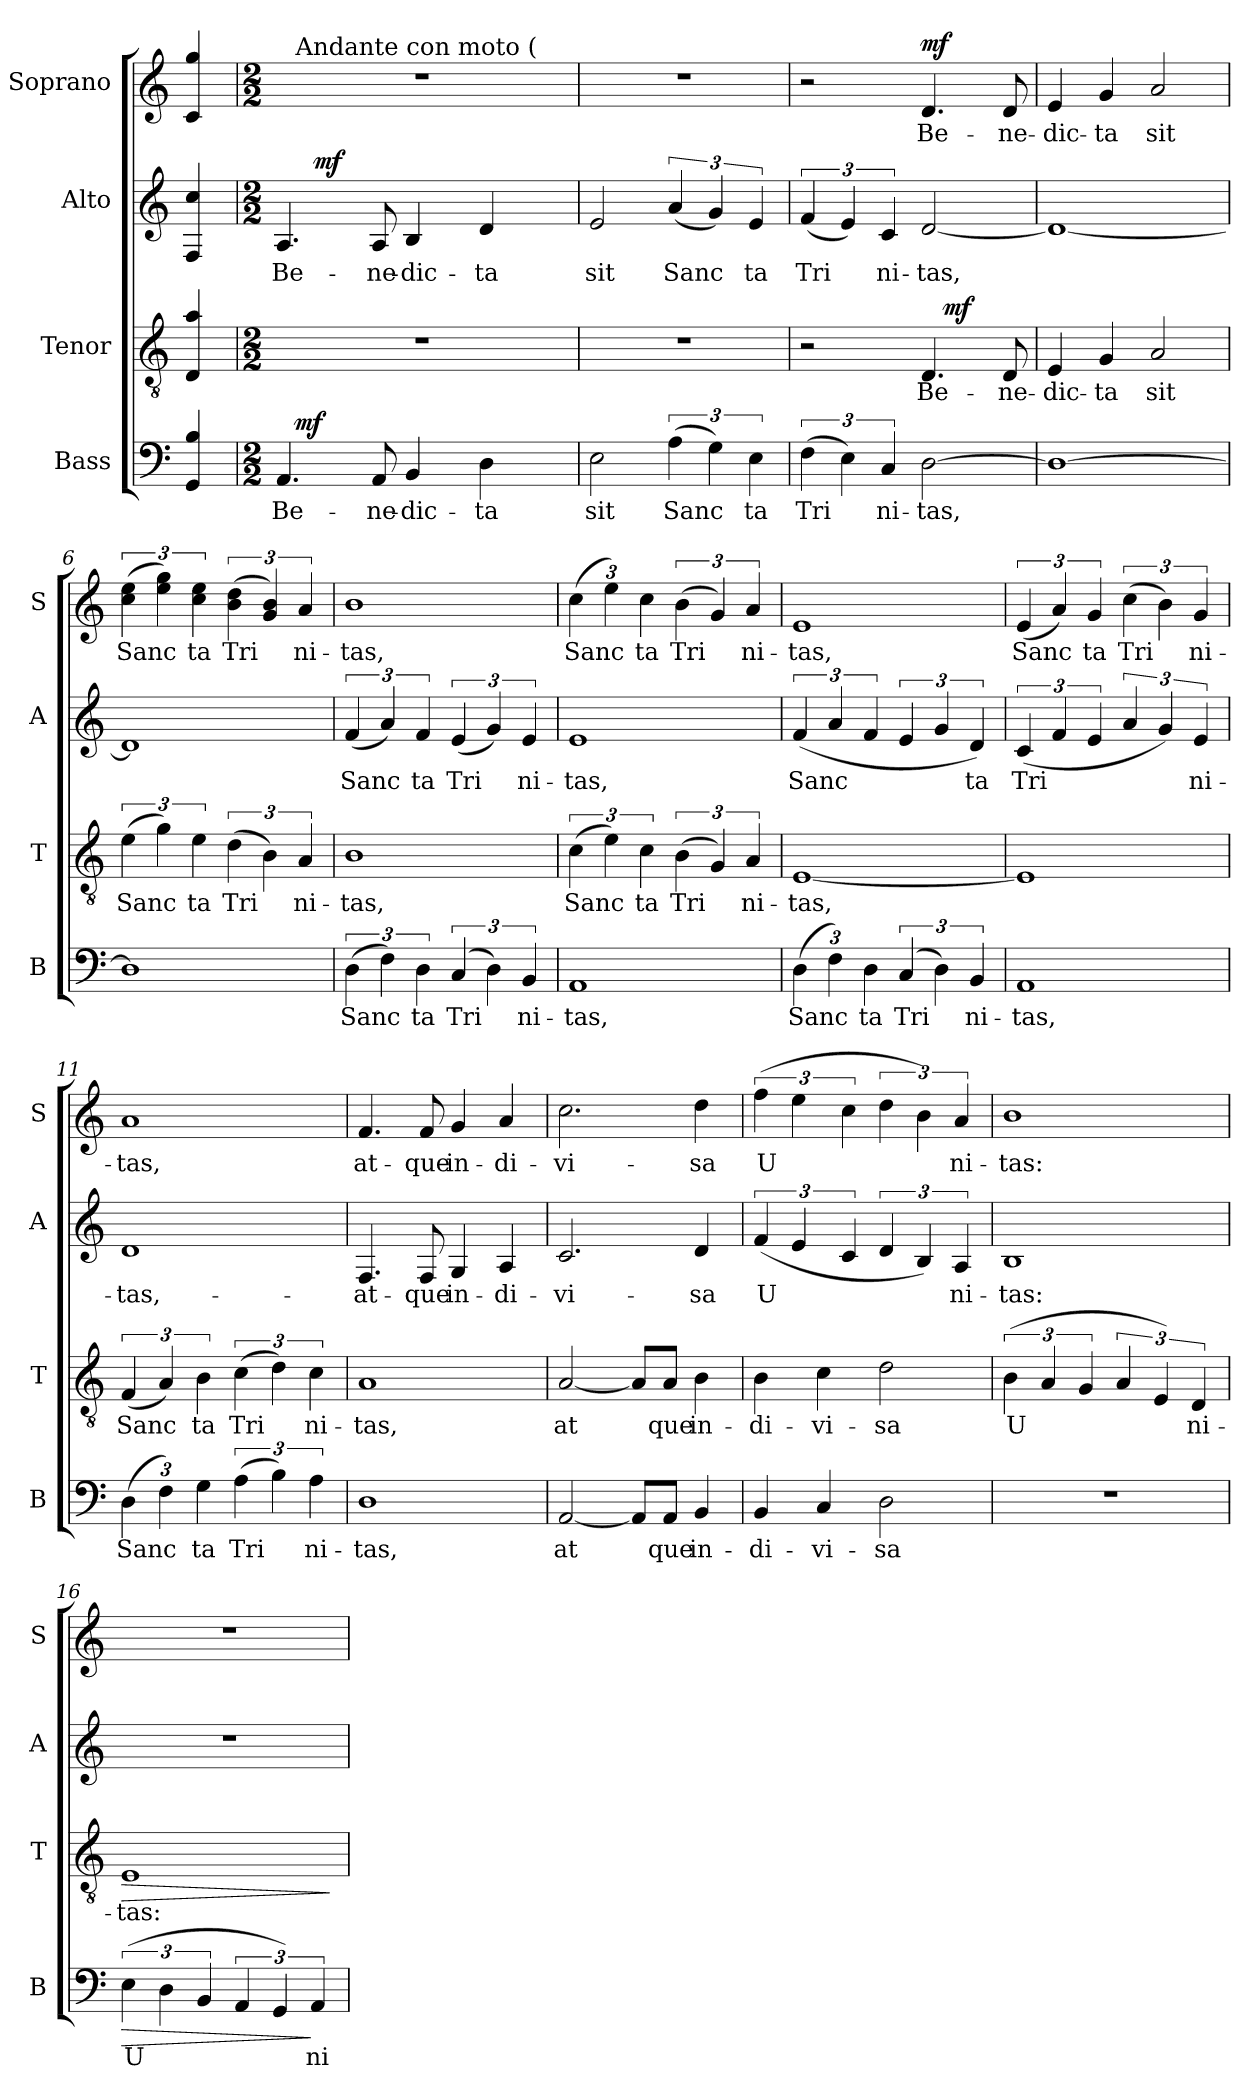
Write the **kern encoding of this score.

**kern	**text	**dynam	**kern	**text	**dynam	**kern	**text	**dynam	**kern	**text	**dynam
*part4	*part4	*part4	*part3	*part3	*part3	*part2	*part2	*part2	*part1	*part1	*part1
*staff4	*staff4	*staff4	*staff3	*staff3	*staff3	*staff2	*staff2	*staff2	*staff1	*staff1	*staff1
*I"Bass	*	*	*I"Tenor	*	*	*I"Alto	*	*	*I"Soprano	*	*
*I'B	*	*	*I'T	*	*	*I'A	*	*	*I'S	*	*
!!LO:PB:g=z
*stria5	*	*	*stria5	*	*	*stria5	*	*	*stria5	*	*
*clefF4	*	*	*clefGv2	*	*	*clefG2	*	*	*clefG2	*	*
*k[]	*	*	*k[]	*	*	*k[]	*	*	*k[]	*	*
*C:	*	*	*C:	*	*	*C:	*	*	*C:	*	*
=1	=1	=1	=1	=1	=1	=1	=1	=1	=1	=1	=1
!	!LO:LY:b:cj	!	!	!LO:LY:b:cj	!	!	!LO:LY:b:cj	!	!	!LO:LY:b:cj	!
4B/ 4GG/	.	.	4a/ 4D/	.	.	4cc/ 4F/	.	.	4gg/ 4c/	.	.
=2!	=2!	=2!	=2!	=2!	=2!	=2!	=2!	=2!	=2!	=2!	=2!
*M2/2	*	*	*M2/2	*	*	*M2/2	*	*	*M2/2	*	*
!	!LO:LY:b:cj	!	!	!	!	!	!LO:LY:b:cj	!	!	!	!
*^	*	*	*	*	*	*^	*	*	*^	*	*
4.AA/	32.ryy	Be-	.	1r	.	.	4.A/	16ryy	Be-	.	1r	32.ryy	.	.
!	!	!	!	!	!	!	!	!	!	!	!	!LO:TX:a:t=Andante con moto (	!	!
!	!	!	!LO:DY:a	!	!	!	!	!	!	!	!	!	!	!
.	2ryy	.	mf	.	.	.	.	.	.	.	.	2ryy	.	.
.	.	.	.	.	.	.	.	64ryy	.	.	.	.	.	.
!	!	!	!	!	!	!	!	!	!	!LO:DY:a	!	!	!	!
.	.	.	.	.	.	.	.	2ryy	.	mf	.	.	.	.
!	!	!LO:LY:b:cj	!	!	!	!	!	!	!LO:LY:b:cj	!	!	!	!	!
8AA/	.	-ne-	.	.	.	.	8A/	.	-ne-	.	.	.	.	.
!	!	!LO:LY:b:cj	!	!	!	!	!	!	!LO:LY:b:cj	!	!	!	!	!
4BB/	.	-dic-	.	.	.	.	4B/	.	-dic-	.	.	.	.	.
.	4ryy	.	.	.	.	.	.	.	.	.	.	4ryy	.	.
.	.	.	.	.	.	.	.	4ryy	.	.	.	.	.	.
!	!	!LO:LY:b:cj	!	!	!	!	!	!	!LO:LY:b:cj	!	!	!	!	!
4D\	.	-ta	.	.	.	.	4d/	.	-ta	.	.	.	.	.
.	8ryy	.	.	.	.	.	.	.	.	.	.	8ryy	.	.
.	.	.	.	.	.	.	.	8ryy	.	.	.	.	.	.
.	16ryy	.	.	.	.	.	.	.	.	.	.	16ryy	.	.
.	.	.	.	.	.	.	.	32.ryy	.	.	.	.	.	.
.	64ryy	.	.	.	.	.	.	.	.	.	.	64ryy	.	.
=3	=3	=3	=3	=3	=3	=3	=3	=3	=3	=3	=3	=3	=3	=3
!	!	!LO:LY:b:cj	!	!	!	!	!	!	!LO:LY:b:cj	!	!	!	!	!
*	*	*	*	*	*	*	*v	*v	*	*	*	*	*	*
*v	*v	*	*	*	*	*	*	*	*	*v	*v	*	*
2E\	sit	.	1r	.	.	2e/	sit	.	1r	.	.
!	!LO:LY:b:cj	!	!	!	!	!	!LO:LY:b:cj	!	!	!	!
(<6A\	Sanc-	.	.	.	.	(<6a/	Sanc-	.	.	.	.
!	!LO:LY:b:cj	!	!	!	!	!	!LO:LY:b:cj	!	!	!	!
6G\)	--	.	.	.	.	6g/)	--	.	.	.	.
!	!LO:LY:b:cj	!	!	!	!	!	!LO:LY:b:cj	!	!	!	!
6E\	-ta	.	.	.	.	6e/	-ta	.	.	.	.
=4	=4	=4	=4	=4	=4	=4	=4	=4	=4	=4	=4
!	!LO:LY:b:cj	!	!	!	!	!	!LO:LY:b:cj	!	!	!	!
*	*	*	*^	*	*	*	*	*	*	*	*
(>6F\	Tri-	.	2r	2ryy	.	.	(<6f/	Tri-	.	2r	.	.
!	!LO:LY:b:cj	!	!	!	!	!	!	!LO:LY:b:cj	!	!	!	!
6E\)	--	.	.	.	.	.	6e/)	--	.	.	.	.
!	!LO:LY:b:cj	!	!	!	!	!	!	!LO:LY:b:cj	!	!	!	!
6C/	ni-	.	.	.	.	.	6c/	-ni-	.	.	.	.
!	!LO:LY:b:cj	!	!	!	!LO:LY:b:cj	!	!	!LO:LY:b:cj	!	!	!LO:LY:b:cj	!LO:DY:a
[>2D\	-tas,	.	4.D/	16ryy	Be-	.	[<2d/	-tas,	.	4.d/	Be-	mf
!	!	!	!	!	!	!LO:DY:a	!	!	!	!	!	!
.	.	.	.	4..ryy	.	mf	.	.	.	.	.	.
!	!	!	!	!	!LO:LY:b:cj	!	!	!	!	!	!LO:LY:b:cj	!
.	.	.	8D/	.	-ne-	.	.	.	.	8d/	-ne-	.
=5	=5	=5	=5	=5	=5	=5	=5	=5	=5	=5	=5	=5
!	!LO:LY:b:cj	!	!	!	!LO:LY:b:cj	!	!	!LO:LY:b:cj	!	!	!LO:LY:b:cj	!
*	*	*	*v	*v	*	*	*	*	*	*	*	*
1D_>	-	.	4E/	-dic-	.	1d_<	.	.	4e/	-dic-	.
!	!	!	!	!LO:LY:b:cj	!	!	!	!	!	!LO:LY:b:cj	!
.	.	.	4G/	-ta	.	.	.	.	4g/	-ta	.
!	!	!	!	!LO:LY:b:cj	!	!	!	!	!	!LO:LY:b:cj	!
.	.	.	2A/	sit	.	.	.	.	2a/	sit	.
=6	=6	=6	=6	=6	=6	=6	=6	=6	=6	=6	=6
!	!LO:LY:b:cj	!	!	!LO:LY:b:cj	!	!	!LO:LY:b:cj	!	!	!LO:LY:b:cj	!
1D]	.	.	(<6e\	Sanc-	.	1d]	.	.	(<6ee\ 6cc\	Sanc-	.
!	!	!	!	!LO:LY:b:cj	!	!	!	!	!	!LO:LY:b:cj	!
.	.	.	6g\)	--	.	.	.	.	6gg\ 6ee\)	--	.
!	!	!	!	!LO:LY:b:cj	!	!	!	!	!	!LO:LY:b:cj	!
.	.	.	6e\	-ta	.	.	.	.	6ee\ 6cc\	-ta	.
!	!	!	!	!LO:LY:b:cj	!	!	!	!	!	!LO:LY:b:cj	!
.	.	.	(<6d\	Tri-	.	.	.	.	(<6dd\ 6b\	Tri-	.
!	!	!	!	!LO:LY:b:cj	!	!	!	!	!	!	!
*	*	*	*	*	*	*	*	*	*Xbrackettup	*	*
!	!	!	!	!	!	!	!	!	!	!LO:LY:b:cj	!
.	.	.	6B\)	--	.	.	.	.	6b/ 6g/)	--	.
!	!	!	!	!LO:LY:b:cj	!	!	!	!	!	!LO:LY:b:cj	!
.	.	.	6A/	-ni-	.	.	.	.	6a/	-ni-	.
!!LO:LB:g=z
=7	=7	=7	=7	=7	=7	=7	=7	=7	=7	=7	=7
!	!LO:LY:b:cj	!	!	!LO:LY:b:cj	!	!	!LO:LY:b:cj	!	!	!LO:LY:b:cj	!
(<6D\	Sanc-	.	1B	-tas,	.	(<6f/	Sanc-	.	1b	-tas,	.
!	!LO:LY:b:cj	!	!	!	!	!	!LO:LY:b:cj	!	!	!	!
6F\)	--	.	.	.	.	6a/)	--	.	.	.	.
!	!LO:LY:b:cj	!	!	!	!	!	!LO:LY:b:cj	!	!	!	!
6D\	-ta	.	.	.	.	6f/	-ta	.	.	.	.
!	!LO:LY:b:cj	!	!	!	!	!	!LO:LY:b:cj	!	!	!	!
(<6C/	Tri-	.	.	.	.	(<6e/	Tri-	.	.	.	.
*Xbrackettup	*	*	*	*	*	*	*	*	*	*	*
!	!LO:LY:b:cj	!	!	!	!	!	!LO:LY:b:cj	!	!	!	!
6D\)	--	.	.	.	.	6g/)	--	.	.	.	.
!	!LO:LY:b:cj	!	!	!	!	!	!LO:LY:b:cj	!	!	!	!
6BB/	-ni-	.	.	.	.	6e/	-ni-	.	.	.	.
=8	=8	=8	=8	=8	=8	=8	=8	=8	=8	=8	=8
!	!LO:LY:b:cj	!	!	!LO:LY:b:cj	!	!	!LO:LY:b:cj	!	!	!LO:LY:b:cj	!
1AA	-tas,	.	(<6c\	Sanc-	.	1e	-tas,	.	(<6cc\	Sanc-	.
!	!	!	!	!LO:LY:b:cj	!	!	!	!	!	!LO:LY:b:cj	!
.	.	.	6e\)	--	.	.	.	.	6ee\)	--	.
!	!	!	!	!LO:LY:b:cj	!	!	!	!	!	!LO:LY:b:cj	!
.	.	.	6c\	-ta	.	.	.	.	6cc\	-ta	.
!	!	!	!	!LO:LY:b:cj	!	!	!	!	!	!	!
*	*	*	*	*	*	*	*	*	*brackettup	*	*
!	!	!	!	!	!	!	!	!	!	!LO:LY:b:cj	!
.	.	.	(<6B\	Tri-	.	.	.	.	(<6b\	Tri-	.
*	*	*	*Xbrackettup	*	*	*	*	*	*	*	*
!	!	!	!	!LO:LY:b:cj	!	!	!	!	!	!	!
*	*	*	*	*	*	*	*	*	*Xbrackettup	*	*
!	!	!	!	!	!	!	!	!	!	!LO:LY:b:cj	!
.	.	.	6G/)	--	.	.	.	.	6g/)	--	.
!	!	!	!	!LO:LY:b:cj	!	!	!	!	!	!LO:LY:b:cj	!
.	.	.	6A/	-ni-	.	.	.	.	6a/	-ni-	.
=9	=9	=9	=9	=9	=9	=9	=9	=9	=9	=9	=9
!	!LO:LY:b:cj	!	!	!LO:LY:b:cj	!	!	!LO:LY:b:cj	!	!	!LO:LY:b:cj	!
(<6D\	Sanc-	.	[<1E	-tas,	.	(<6f/	Sanc-	.	1e	-tas,	.
!	!LO:LY:b:cj	!	!	!	!	!	!LO:LY:b:cj	!	!	!	!
6F\)	--	.	.	.	.	6a/	--	.	.	.	.
!	!LO:LY:b:cj	!	!	!	!	!	!LO:LY:b:cj	!	!	!	!
6D\	-ta	.	.	.	.	6f/	--	.	.	.	.
*brackettup	*	*	*	*	*	*	*	*	*	*	*
!	!LO:LY:b:cj	!	!	!	!	!	!LO:LY:b:cj	!	!	!	!
(<6C/	Tri-	.	.	.	.	6e/	--	.	.	.	.
*Xbrackettup	*	*	*	*	*	*	*	*	*	*	*
!	!LO:LY:b:cj	!	!	!	!	!	!LO:LY:b:cj	!	!	!	!
6D\)	--	.	.	.	.	6g/	--	.	.	.	.
!	!LO:LY:b:cj	!	!	!	!	!	!LO:LY:b:cj	!	!	!	!
6BB/	-ni-	.	.	.	.	6d/)	-ta	.	.	.	.
=10	=10	=10	=10	=10	=10	=10	=10	=10	=10	=10	=10
!	!LO:LY:b:cj	!	!	!LO:LY:b:cj	!	!	!LO:LY:b:cj	!	!	!	!
*	*	*	*	*	*	*	*	*	*brackettup	*	*
!	!	!	!	!	!	!	!	!	!	!LO:LY:b:cj	!
1AA	-tas,	.	1E]	.	.	(<6c/	Tri-	.	(<6e/	Sanc-	.
!	!	!	!	!	!	!	!LO:LY:b:cj	!	!	!LO:LY:b:cj	!
.	.	.	.	.	.	6f/	--	.	6a/)	--	.
!	!	!	!	!	!	!	!LO:LY:b:cj	!	!	!LO:LY:b:cj	!
.	.	.	.	.	.	6e/	--	.	6g/	-ta	.
!	!	!	!	!	!	!	!LO:LY:b:cj	!	!	!LO:LY:b:cj	!
.	.	.	.	.	.	6a/	--	.	(>6cc\	Tri-	.
!	!	!	!	!	!	!	!LO:LY:b:cj	!	!	!LO:LY:b:cj	!
.	.	.	.	.	.	6g/)	--	.	6b\)	--	.
!	!	!	!	!	!	!	!LO:LY:b:cj	!	!	!LO:LY:b:cj	!
.	.	.	.	.	.	6e/	-ni-	.	6g/	-ni-	.
=11	=11	=11	=11	=11	=11	=11	=11	=11	=11	=11	=11
!	!LO:LY:b:cj	!	!	!	!	!	!	!	!	!	!
*	*	*	*brackettup	*	*	*	*	*	*	*	*
!	!	!	!	!LO:LY:b:cj	!	!	!LO:LY:b:cj	!	!	!LO:LY:b:cj	!
(<6D\	Sanc-	.	(<6F/	Sanc-	.	1d	-tas,-	.	1a	-tas,	.
!	!LO:LY:b:cj	!	!	!LO:LY:b:cj	!	!	!	!	!	!	!
6F\)	--	.	6A/)	--	.	.	.	.	.	.	.
!	!LO:LY:b:cj	!	!	!LO:LY:b:cj	!	!	!	!	!	!	!
6G\	-ta	.	6B\	-ta	.	.	.	.	.	.	.
*brackettup	*	*	*	*	*	*	*	*	*	*	*
!	!LO:LY:b:cj	!	!	!LO:LY:b:cj	!	!	!	!	!	!	!
(<6A\	Tri-	.	(<6c\	Tri-	.	.	.	.	.	.	.
!	!LO:LY:b:cj	!	!	!LO:LY:b:cj	!	!	!	!	!	!	!
6B\)	--	.	6d\)	--	.	.	.	.	.	.	.
!	!LO:LY:b:cj	!	!	!LO:LY:b:cj	!	!	!	!	!	!	!
6A\	-ni-	.	6c\	-ni-	.	.	.	.	.	.	.
=12	=12	=12	=12	=12	=12	=12	=12	=12	=12	=12	=12
!	!LO:LY:b:cj	!	!	!LO:LY:b:cj	!	!	!LO:LY:b:cj	!	!	!LO:LY:b:cj	!
1D	-tas,	.	1A	-tas,	.	4.F/	-at-	.	4.f/	at-	.
!	!	!	!	!	!	!	!LO:LY:b:cj	!	!	!LO:LY:b:cj	!
.	.	.	.	.	.	8F/	-que	.	8f/	-que	.
!	!	!	!	!	!	!	!LO:LY:b:cj	!	!	!LO:LY:b:cj	!
.	.	.	.	.	.	4G/	in-	.	4g/	in-	.
!	!	!	!	!	!	!	!LO:LY:b:cj	!	!	!LO:LY:b:cj	!
.	.	.	.	.	.	4A/	-di-	.	4a/	-di-	.
!!LO:PB:g=z
=13	=13	=13	=13	=13	=13	=13	=13	=13	=13	=13	=13
!	!LO:LY:b:cj	!	!	!LO:LY:b:cj	!	!	!LO:LY:b:cj	!	!	!LO:LY:b:cj	!
[<2AA/	at-	.	[<2A/	at-	.	2.c/	-vi-	.	2.cc\	-vi-	.
!	!LO:LY:b:cj	!	!	!LO:LY:b:cj	!	!	!	!	!	!	!
8AA/L]	--	.	8A/L]	--	.	.	.	.	.	.	.
!	!LO:LY:b:cj	!	!	!LO:LY:b:cj	!	!	!	!	!	!	!
8AA/J	-que	.	8A/J	-que	.	.	.	.	.	.	.
!	!LO:LY:b:cj	!	!	!LO:LY:b:cj	!	!	!LO:LY:b:cj	!	!	!LO:LY:b:cj	!
4BB/	in-	.	4B\	in-	.	4d/	-sa	.	4dd\	-sa	.
=14	=14	=14	=14	=14	=14	=14	=14	=14	=14	=14	=14
!	!LO:LY:b:cj	!	!	!LO:LY:b:cj	!	!	!LO:LY:b:cj	!	!	!LO:LY:b:cj	!
4BB/	-di-	.	4B\	-di-	.	(<6f/	U-	.	(<6ff\	U-	.
!	!	!	!	!	!	!	!LO:LY:b:cj	!	!	!LO:LY:b:cj	!
.	.	.	.	.	.	6e/	--	.	6ee\	--	.
!	!LO:LY:b:cj	!	!	!LO:LY:b:cj	!	!	!	!	!	!	!
4C/	-vi-	.	4c\	-vi-	.	.	.	.	.	.	.
!	!	!	!	!	!	!	!LO:LY:b:cj	!	!	!LO:LY:b:cj	!
.	.	.	.	.	.	6c/	--	.	6cc\	--	.
!	!LO:LY:b:cj	!	!	!LO:LY:b:cj	!	!	!LO:LY:b:cj	!	!	!LO:LY:b:cj	!
2D\	-sa	.	2d\	-sa	.	6d/	--	.	6dd\	--	.
!	!	!	!	!	!	!	!LO:LY:b:cj	!	!	!LO:LY:b:cj	!
.	.	.	.	.	.	6B/)	--	.	6b\)	--	.
!	!	!	!	!	!	!	!LO:LY:b:cj	!	!	!LO:LY:b:cj	!
.	.	.	.	.	.	6A/	-ni-	.	6a/	-ni-	.
=15	=15	=15	=15	=15	=15	=15	=15	=15	=15	=15	=15
!	!	!	!	!LO:LY:b:cj	!	!	!LO:LY:b:cj	!	!	!LO:LY:b:cj	!
1r	.	.	(<6B\	U-	.	1B	-tas:	.	1b	-tas:	.
*	*	*	*Xbrackettup	*	*	*	*	*	*	*	*
!	!	!	!	!LO:LY:b:cj	!	!	!	!	!	!	!
.	.	.	6A/	--	.	.	.	.	.	.	.
!	!	!	!	!LO:LY:b:cj	!	!	!	!	!	!	!
.	.	.	6G/	--	.	.	.	.	.	.	.
*	*	*	*brackettup	*	*	*	*	*	*	*	*
!	!	!	!	!LO:LY:b:cj	!	!	!	!	!	!	!
.	.	.	6A/	--	.	.	.	.	.	.	.
!	!	!	!	!LO:LY:b:cj	!	!	!	!	!	!	!
.	.	.	6E/)	--	.	.	.	.	.	.	.
!	!	!	!	!LO:LY:b:cj	!	!	!	!	!	!	!
.	.	.	6D/	-ni-	.	.	.	.	.	.	.
=16	=16	=16	=16	=16	=16	=16	=16	=16	=16	=16	=16
!	!LO:LY:b:cj	!LO:HP:b	!	!LO:LY:b:cj	!LO:HP:b	!	!	!	!	!	!
(<6E\	U-	>	1E	-tas:	>	1r	.	.	1r	.	.
!	!LO:LY:b:cj	!	!	!	!	!	!	!	!	!	!
6D\	--	.	.	.	.	.	.	.	.	.	.
!	!LO:LY:b:cj	!	!	!	!	!	!	!	!	!	!
6BB/	--	.	.	.	.	.	.	.	.	.	.
!	!LO:LY:b:cj	!	!	!	!	!	!	!	!	!	!
6AA/	--	.	.	.	.	.	.	.	.	.	.
!	!LO:LY:b:cj	!	!	!	!	!	!	!	!	!	!
6GG/)	--	.	.	.	.	.	.	.	.	.	.
!	!LO:LY:b:cj	!	!	!	!	!	!	!	!	!	!
6AA/	-ni-	]	.	.	.	.	.	.	.	.	.
.	.	.	.	.	]	.	.	.	.	.	.
=	=	=	=	=	=	=	=	=	=	=	=
*-	*-	*-	*-	*-	*-	*-	*-	*-	*-	*-	*-
